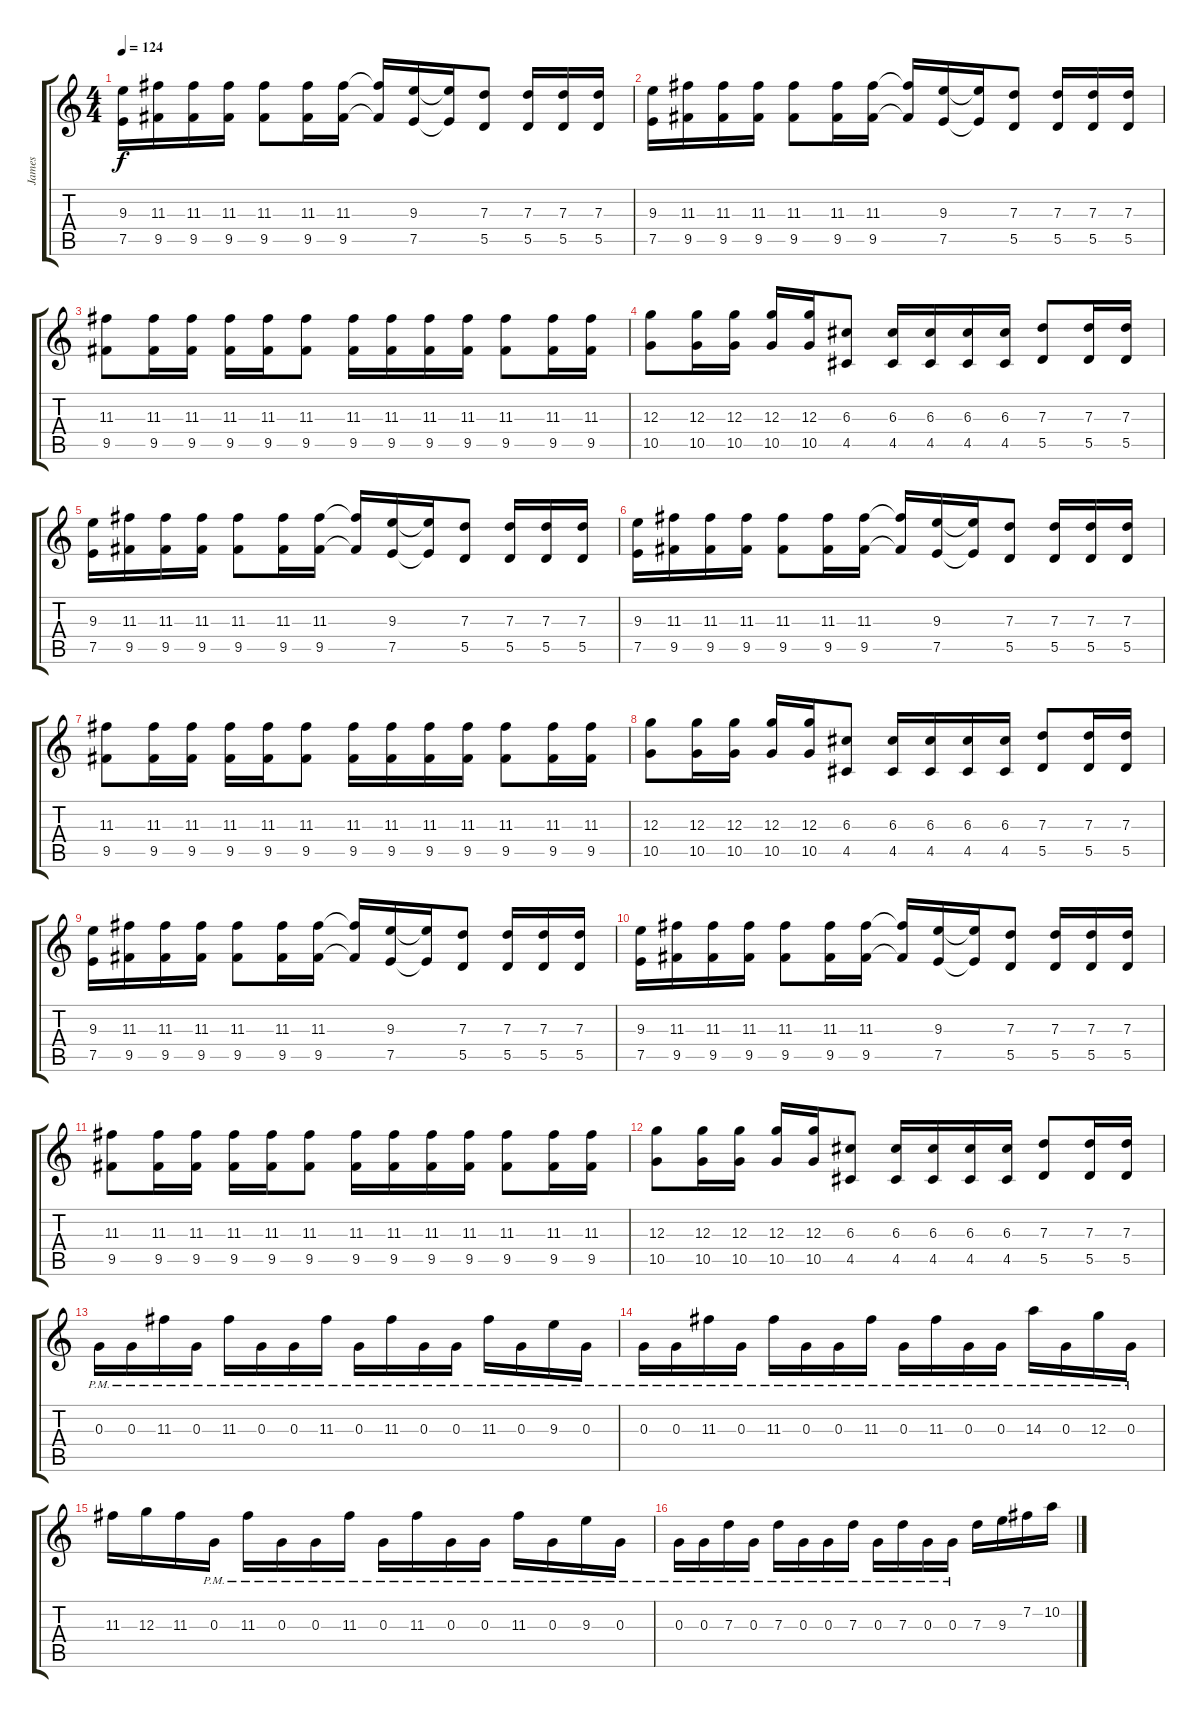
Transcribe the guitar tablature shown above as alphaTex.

\track ("James" "James") {instrument distortionguitar}
\staff {score tabs}
\tuning (E4 B3 G3 D3 A2 D2) {hide}
\ts (4 4)
\tempo 124
\clef g2
\ks c
(9.3 7.5).16{dy f} (11.3 9.5).16 (11.3 9.5).16 (11.3 9.5).16 (11.3 9.5).8 (11.3 9.5).16 (11.3 9.5).16 (11.3{t} 9.5{t}).16 (9.3 7.5).16 (9.3{t} 7.5{t}).16 (7.3 5.5).8 (7.3 5.5).16 (7.3 5.5).16 (7.3 5.5).16 |
(9.3 7.5).16 (11.3 9.5).16 (11.3 9.5).16 (11.3 9.5).16 (11.3 9.5).8 (11.3 9.5).16 (11.3 9.5).16 (11.3{t} 9.5{t}).16 (9.3 7.5).16 (9.3{t} 7.5{t}).16 (7.3 5.5).8 (7.3 5.5).16 (7.3 5.5).16 (7.3 5.5).16 |
(11.3 9.5).8 (11.3 9.5).16 (11.3 9.5).16 (11.3 9.5).16 (11.3 9.5).16 (11.3 9.5).8 (11.3 9.5).16 (11.3 9.5).16 (11.3 9.5).16 (11.3 9.5).16 (11.3 9.5).8 (11.3 9.5).16 (11.3 9.5).16 |
(12.3 10.5).8 (12.3 10.5).16 (12.3 10.5).16 (12.3 10.5).16 (12.3 10.5).16 (6.3 4.5).8 (6.3 4.5).16 (6.3 4.5).16 (6.3 4.5).16 (6.3 4.5).16 (7.3 5.5).8 (7.3 5.5).16 (7.3 5.5).16 |
(9.3 7.5).16 (11.3 9.5).16 (11.3 9.5).16 (11.3 9.5).16 (11.3 9.5).8 (11.3 9.5).16 (11.3 9.5).16 (11.3{t} 9.5{t}).16 (9.3 7.5).16 (9.3{t} 7.5{t}).16 (7.3 5.5).8 (7.3 5.5).16 (7.3 5.5).16 (7.3 5.5).16 |
(9.3 7.5).16 (11.3 9.5).16 (11.3 9.5).16 (11.3 9.5).16 (11.3 9.5).8 (11.3 9.5).16 (11.3 9.5).16 (11.3{t} 9.5{t}).16 (9.3 7.5).16 (9.3{t} 7.5{t}).16 (7.3 5.5).8 (7.3 5.5).16 (7.3 5.5).16 (7.3 5.5).16 |
(11.3 9.5).8 (11.3 9.5).16 (11.3 9.5).16 (11.3 9.5).16 (11.3 9.5).16 (11.3 9.5).8 (11.3 9.5).16 (11.3 9.5).16 (11.3 9.5).16 (11.3 9.5).16 (11.3 9.5).8 (11.3 9.5).16 (11.3 9.5).16 |
(12.3 10.5).8 (12.3 10.5).16 (12.3 10.5).16 (12.3 10.5).16 (12.3 10.5).16 (6.3 4.5).8 (6.3 4.5).16 (6.3 4.5).16 (6.3 4.5).16 (6.3 4.5).16 (7.3 5.5).8 (7.3 5.5).16 (7.3 5.5).16 |
(9.3 7.5).16 (11.3 9.5).16 (11.3 9.5).16 (11.3 9.5).16 (11.3 9.5).8 (11.3 9.5).16 (11.3 9.5).16 (11.3{t} 9.5{t}).16 (9.3 7.5).16 (9.3{t} 7.5{t}).16 (7.3 5.5).8 (7.3 5.5).16 (7.3 5.5).16 (7.3 5.5).16 |
(9.3 7.5).16 (11.3 9.5).16 (11.3 9.5).16 (11.3 9.5).16 (11.3 9.5).8 (11.3 9.5).16 (11.3 9.5).16 (11.3{t} 9.5{t}).16 (9.3 7.5).16 (9.3{t} 7.5{t}).16 (7.3 5.5).8 (7.3 5.5).16 (7.3 5.5).16 (7.3 5.5).16 |
(11.3 9.5).8 (11.3 9.5).16 (11.3 9.5).16 (11.3 9.5).16 (11.3 9.5).16 (11.3 9.5).8 (11.3 9.5).16 (11.3 9.5).16 (11.3 9.5).16 (11.3 9.5).16 (11.3 9.5).8 (11.3 9.5).16 (11.3 9.5).16 |
(12.3 10.5).8 (12.3 10.5).16 (12.3 10.5).16 (12.3 10.5).16 (12.3 10.5).16 (6.3 4.5).8 (6.3 4.5).16 (6.3 4.5).16 (6.3 4.5).16 (6.3 4.5).16 (7.3 5.5).8 (7.3 5.5).16 (7.3 5.5).16 |
0.3{pm}.16 0.3{pm}.16 11.3{pm}.16 0.3{pm}.16 11.3{pm}.16 0.3{pm}.16 0.3{pm}.16 11.3{pm}.16 0.3{pm}.16 11.3{pm}.16 0.3{pm}.16 0.3{pm}.16 11.3{pm}.16 0.3{pm}.16 9.3{pm}.16 0.3{pm}.16 |
0.3{pm}.16 0.3{pm}.16 11.3{pm}.16 0.3{pm}.16 11.3{pm}.16 0.3{pm}.16 0.3{pm}.16 11.3{pm}.16 0.3{pm}.16 11.3{pm}.16 0.3{pm}.16 0.3{pm}.16 14.3{pm}.16 0.3{pm}.16 12.3{pm}.16 0.3{pm}.16 |
11.3.16 12.3.16 11.3.16 0.3{pm}.16 11.3{pm}.16 0.3{pm}.16 0.3{pm}.16 11.3{pm}.16 0.3{pm}.16 11.3{pm}.16 0.3{pm}.16 0.3{pm}.16 11.3{pm}.16 0.3{pm}.16 9.3{pm}.16 0.3{pm}.16 |
0.3{pm}.16 0.3{pm}.16 7.3{pm}.16 0.3{pm}.16 7.3{pm}.16 0.3{pm}.16 0.3{pm}.16 7.3{pm}.16 0.3{pm}.16 7.3{pm}.16 0.3{pm}.16 0.3{pm}.16 7.3.16 9.3.16 7.2.16 10.2.16
